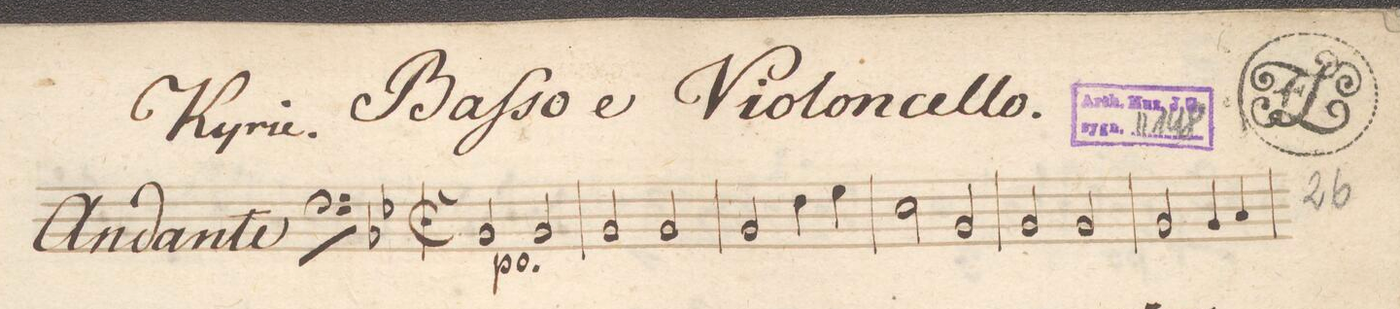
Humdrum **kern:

**kern	**dynam
*I"Baſso e Violoncello.	*
*clefF4	*
*k[b-e-]	*
*met(C.|)	*
*M2/2	*
2BB-/	p
2BB-/	.
=2	=2
2BB-/	.
2BB-/	.
=3	=3
2BB-/	.
4F\	.
4G\	.
=4	=4
*2\right	*
2E-\	.
2BB-/	.
=5	=5
2BB-/	.
2BB-/	.
=6	=6
2BB-/	.
4BB-/	.
4C/	.
=7	=7
*-	*-
